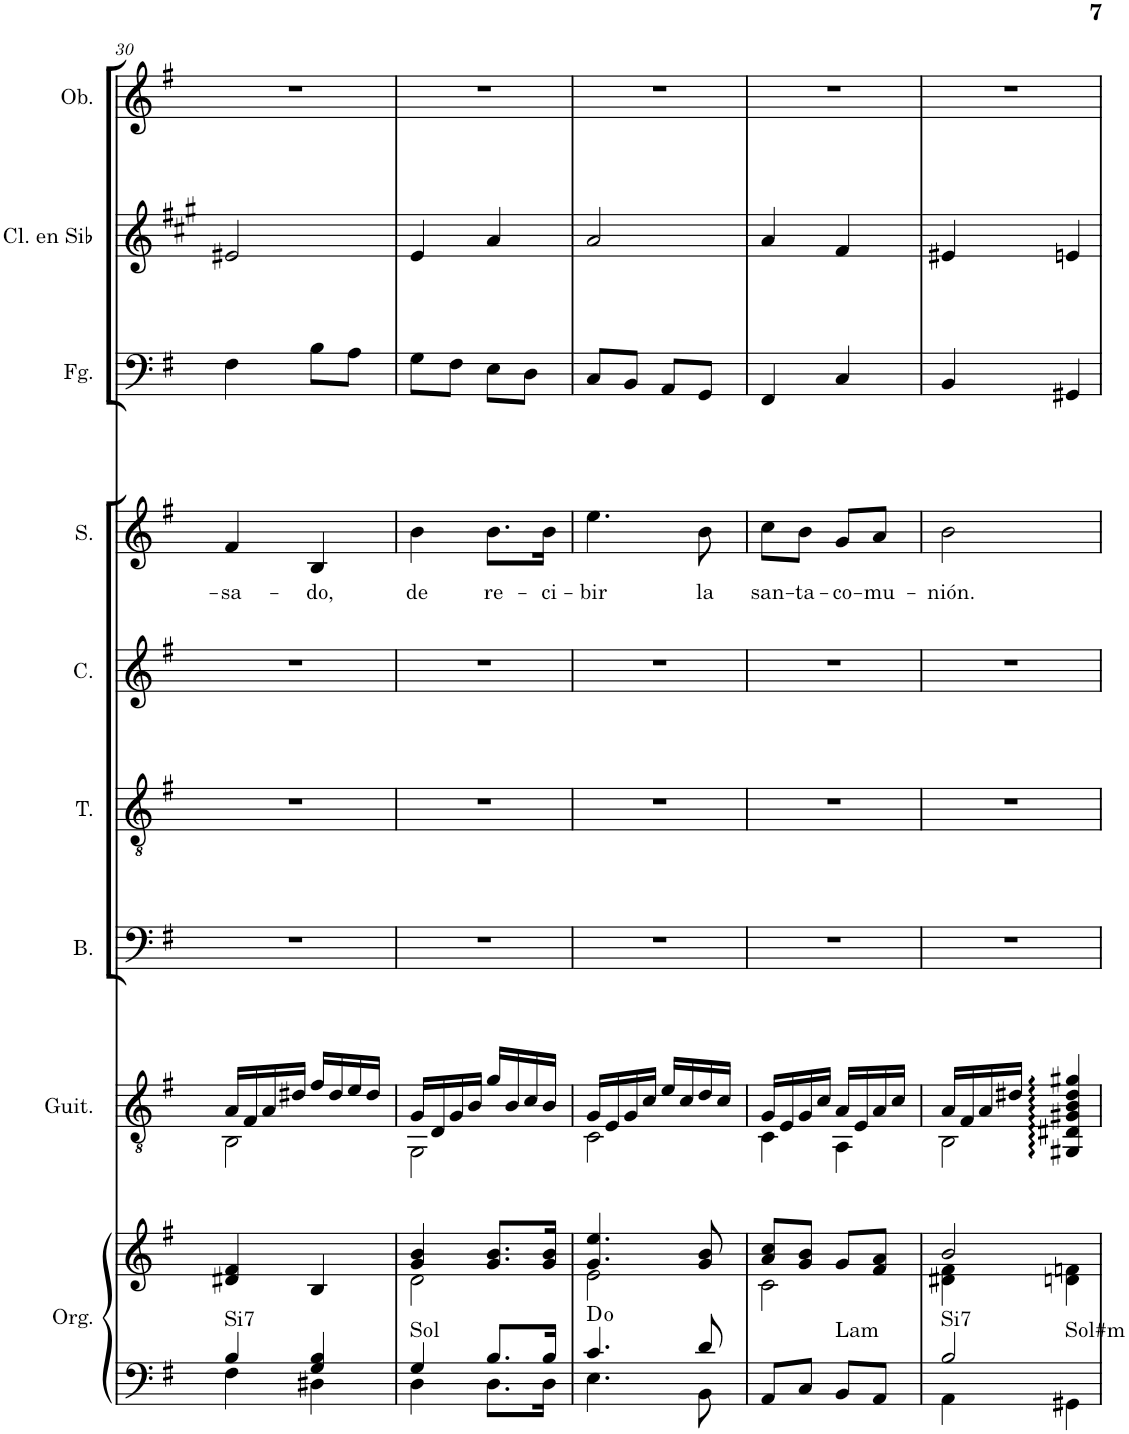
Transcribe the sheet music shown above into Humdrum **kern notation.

**kern	**kern	**harte	**kern	**harte	**kern	**kern	**kern	**kern	**text	**kern	**kern	**kern
*part9	*part9	*part9	*part8	*part8	*part7	*part6	*part5	*part4	*part4	*part3	*part2	*part1
*staff10	*staff9	*	*staff8	*	*staff7	*staff6	*staff5	*staff4	*staff4	*staff3	*staff2	*staff1
*I"Órgano	*	*	*I"Guitarra acústica	*	*I"Bajo	*I"Tenor	*I"Contralto	*I"Soprano	*	*I"Fagot	*I"Clarinete en Sib	*I"Oboe
*	*	*	*I'Guit.	*	*I'B.	*I'T.	*I'C.	*I'S.	*	*I'Fg.	*I'Cl. en Sib	*I'Ob.
!!LO:PB:g=z
*clefF4	*clefG2	*	*clefGv2	*	*clefF4	*clefGv2	*clefG2	*clefG2	*	*clefF4	*clefG2	*clefG2
*	*	*	*	*	*	*	*	*	*	*	*Trd1c2	*
*k[f#]	*k[f#]	*	*k[f#]	*	*k[f#]	*k[f#]	*k[f#]	*k[f#]	*	*k[f#]	*k[f#c#g#]	*k[f#]
*M2/4	*M2/4	*	*M2/4	*	*M2/4	*M2/4	*M2/4	*M2/4	*	*M2/4	*M2/4	*M2/4
=30	=30	=30	=30	=30	=30	=30	=30	=30	=30	=30	=30	=30
*^	*	*	*^	*	*	*	*	*	*	*	*	*
!	!	!	!LO:H:kt=Si7	!	!	!LO:H:kt=Si7	!	!	!	!	!LO:LY:b	!	!	!
4B/	4F#\	4d#X/ 4f#/	N	16A/LL	2BB\	N	2r	2r	2r	4f#/	-sa-	4F#\	2e#X/	2r
.	.	.	.	16F#/	.	.	.	.	.	.	.	.	.	.
.	.	.	.	16A/	.	.	.	.	.	.	.	.	.	.
.	.	.	.	16d#X/JJ	.	.	.	.	.	.	.	.	.	.
!	!	!	!	!	!	!	!	!	!	!	!LO:LY:b	!	!	!
4G/ 4B/	4D#X\	4B/	.	16f#/LL	.	.	.	.	.	4B/	-do,	8B\L	.	.
.	.	.	.	16d#/	.	.	.	.	.	.	.	.	.	.
.	.	.	.	16e/	.	.	.	.	.	.	.	8A\J	.	.
.	.	.	.	16d#/JJ	.	.	.	.	.	.	.	.	.	.
=31	=31	=31	=31	=31	=31	=31	=31	=31	=31	=31	=31	=31	=31	=31
*	*	*^	*	*	*	*	*	*	*	*	*	*	*	*
!	!	!	!	!LO:H:kt=Sol	!	!	!LO:H:kt=Sol	!	!	!	!	!LO:LY:b	!	!	!
4G/	4D\	4g/ 4b/	2d\	N	16G/LL	2GG\	N	2r	2r	2r	4b\	de	8G\L	4e/	2r
.	.	.	.	.	16D/	.	.	.	.	.	.	.	.	.	.
.	.	.	.	.	16G/	.	.	.	.	.	.	.	8F#\J	.	.
.	.	.	.	.	16B/JJ	.	.	.	.	.	.	.	.	.	.
!	!	!	!	!	!	!	!	!	!	!	!	!LO:LY:b	!	!	!
8.B/L	8.D\L	8.g/ 8.b/L	.	.	16g/LL	.	.	.	.	.	8.b\L	re-	8E\L	4a/	.
.	.	.	.	.	16B/	.	.	.	.	.	.	.	.	.	.
.	.	.	.	.	16c/	.	.	.	.	.	.	.	8D\J	.	.
!	!	!	!	!	!	!	!	!	!	!	!	!LO:LY:b	!	!	!
16B/Jk	16D\Jk	16g/ 16b/Jk	.	.	16B/JJ	.	.	.	.	.	16b\Jk	-ci-	.	.	.
=32	=32	=32	=32	=32	=32	=32	=32	=32	=32	=32	=32	=32	=32	=32	=32
!	!	!	!	!	!	!	!	!	!	!	!	!LO:LY:b	!	!	!
4.c/	4.E\	4.g/ 4.ee/	2e\	D:dim	16G/LL	2C\	D:dim	2r	2r	2r	4.ee\	-bir	8C/L	2a/	2r
.	.	.	.	.	16E/	.	.	.	.	.	.	.	.	.	.
.	.	.	.	.	16G/	.	.	.	.	.	.	.	8BB/J	.	.
.	.	.	.	.	16c/JJ	.	.	.	.	.	.	.	.	.	.
.	.	.	.	.	16e/LL	.	.	.	.	.	.	.	8AA/L	.	.
.	.	.	.	.	16c/	.	.	.	.	.	.	.	.	.	.
!	!	!	!	!	!	!	!	!	!	!	!	!LO:LY:b	!	!	!
8d/	8BB\	8g/ 8b/	.	.	16d/	.	.	.	.	.	8b\	la	8GG/J	.	.
.	.	.	.	.	16c/JJ	.	.	.	.	.	.	.	.	.	.
*v	*v	*	*	*	*	*	*	*	*	*	*	*	*	*	*
=33	=33	=33	=33	=33	=33	=33	=33	=33	=33	=33	=33	=33	=33	=33
!	!	!	!	!	!	!	!	!	!	!	!LO:LY:b	!	!	!
8AA/L	8a/ 8cc/L	2c\	.	16G/LL	4C\	.	2r	2r	2r	8cc\L	san-	4FF#/	4a/	2r
.	.	.	.	16E/	.	.	.	.	.	.	.	.	.	.
!	!	!	!	!	!	!	!	!	!	!	!LO:LY:b	!	!	!
8C/J	8g/ 8b/J	.	.	16G/	.	.	.	.	.	8b\J	-ta-	.	.	.
.	.	.	.	16c/JJ	.	.	.	.	.	.	.	.	.	.
!	!	!	!LO:H:kt=Lam	!	!	!LO:H:kt=Lam	!	!	!	!	!LO:LY:b	!	!	!
8BB/L	8g/L	.	N	16A/LL	4AA\	N	.	.	.	8g/L	-co-	4C/	4f#/	.
.	.	.	.	16E/	.	.	.	.	.	.	.	.	.	.
!	!	!	!	!	!	!	!	!	!	!	!LO:LY:b	!	!	!
8AA/J	8f#/ 8a/J	.	.	16A/	.	.	.	.	.	8a/J	-mu-	.	.	.
.	.	.	.	16c/JJ	.	.	.	.	.	.	.	.	.	.
=34	=34	=34	=34	=34	=34	=34	=34	=34	=34	=34	=34	=34	=34	=34
*^	*	*	*	*	*	*	*	*	*	*	*	*	*	*
!	!	!	!	!LO:H:n=1:kt=Si7	!	!	!	!	!	!	!	!LO:LY:b	!	!	!
!	!	!	!	!LO:H:n=2:kt=Sol#m	!	!	!LO:H:kt=Si7	!	!	!	!	!	!	!	!
2B/	4AA\	2b/	4d#X\ 4f#\	N N	16A/LL	2BB\	N	2r	2r	2r	2b\	-nión.	4BB/	4e#X/	2r
.	.	.	.	.	16F#/	.	.	.	.	.	.	.	.	.	.
.	.	.	.	.	16A/	.	.	.	.	.	.	.	.	.	.
.	.	.	.	.	16d#X/JJ	.	.	.	.	.	.	.	.	.	.
!	!	!	!	!	!	!	!LO:H:kt=Sol#m	!	!	!	!	!	!	!	!
.	4GG#X\	.	4dn\ 4fn\	.	4GG#X/ 4D#X/ 4G#X/ 4B/ 4d#/ 4g#X/	.	N	.	.	.	.	.	4GG#X/	4en/	.
*v	*v	*	*	*	*v	*v	*	*	*	*	*	*	*	*	*
*	*v	*v	*	*	*	*	*	*	*	*	*	*	*
=	=	=	=	=	=	=	=	=	=	=	=	=
*-	*-	*-	*-	*-	*-	*-	*-	*-	*-	*-	*-	*-
